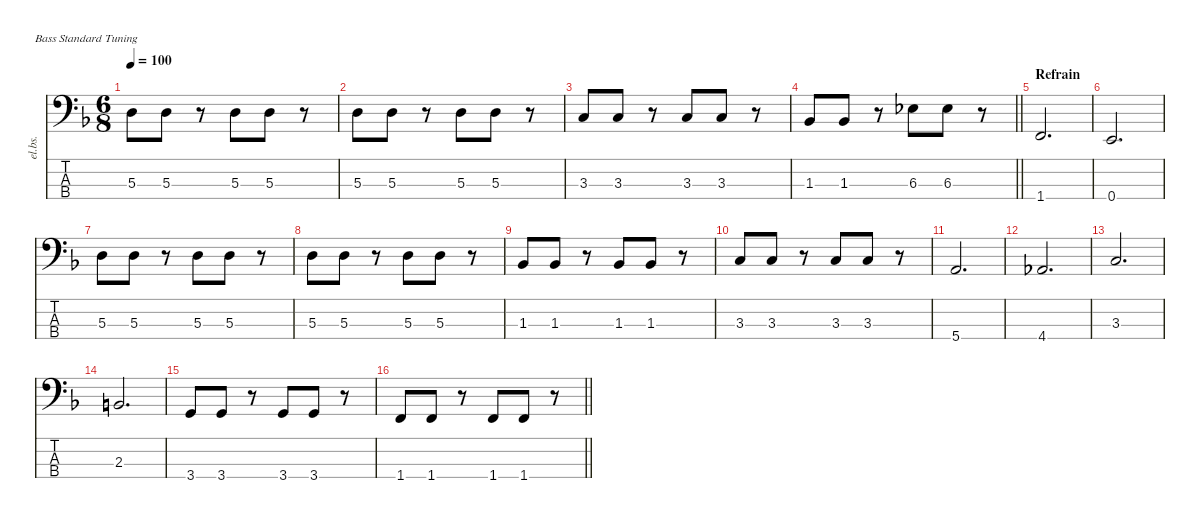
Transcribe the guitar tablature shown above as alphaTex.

\defaultSystemsLayout 4
\hideDynamics
\bracketExtendMode nobrackets
\otherSystemsTrackNameOrientation horizontal
\track ("Basse" "el.bs.") {instrument electricbassfinger}
\staff {score tabs}
\tuning (G2 D2 A1 E1)
\ts (6 8)
\tempo 100
\clef f4
\ks dminor
5.3{acc forcenatural}.8{dy f} 5.3{acc forcenatural}.8 r.8 5.3{acc forcenatural}.8 5.3{acc forcenatural}.8 r.8 |
5.3{acc forcenatural}.8 5.3{acc forcenatural}.8 r.8 5.3{acc forcenatural}.8 5.3{acc forcenatural}.8 r.8 |
3.3{acc forcenatural}.8 3.3{acc forcenatural}.8 r.8 3.3{acc forcenatural}.8 3.3{acc forcenatural}.8 r.8 |
\barLineRight lightlight
1.3{acc b}.8 1.3{acc b}.8 r.8 6.3{acc b}.8 6.3{acc b}.8 r.8 |
\section ("" "Refrain")
1.4{acc forcenatural}.2{d} |
0.4{acc forcenatural}.2{d} |
5.3{acc forcenatural}.8 5.3{acc forcenatural}.8 r.8 5.3{acc forcenatural}.8 5.3{acc forcenatural}.8 r.8 |
5.3{acc forcenatural}.8 5.3{acc forcenatural}.8 r.8 5.3{acc forcenatural}.8 5.3{acc forcenatural}.8 r.8 |
1.3{acc b}.8 1.3{acc b}.8 r.8 1.3{acc b}.8 1.3{acc b}.8 r.8 |
3.3{acc forcenatural}.8 3.3{acc forcenatural}.8 r.8 3.3{acc forcenatural}.8 3.3{acc forcenatural}.8 r.8 |
5.4{acc forcenatural}.2{d} |
4.4{acc b}.2{d} |
3.3{acc forcenatural}.2{d} |
2.3{acc forcenatural}.2{d} |
3.4{acc forcenatural}.8 3.4{acc forcenatural}.8 r.8 3.4{acc forcenatural}.8 3.4{acc forcenatural}.8 r.8 |
\barLineRight lightlight
1.4{acc forcenatural}.8 1.4{acc forcenatural}.8 r.8 1.4{acc forcenatural}.8 1.4{acc forcenatural}.8 r.8
